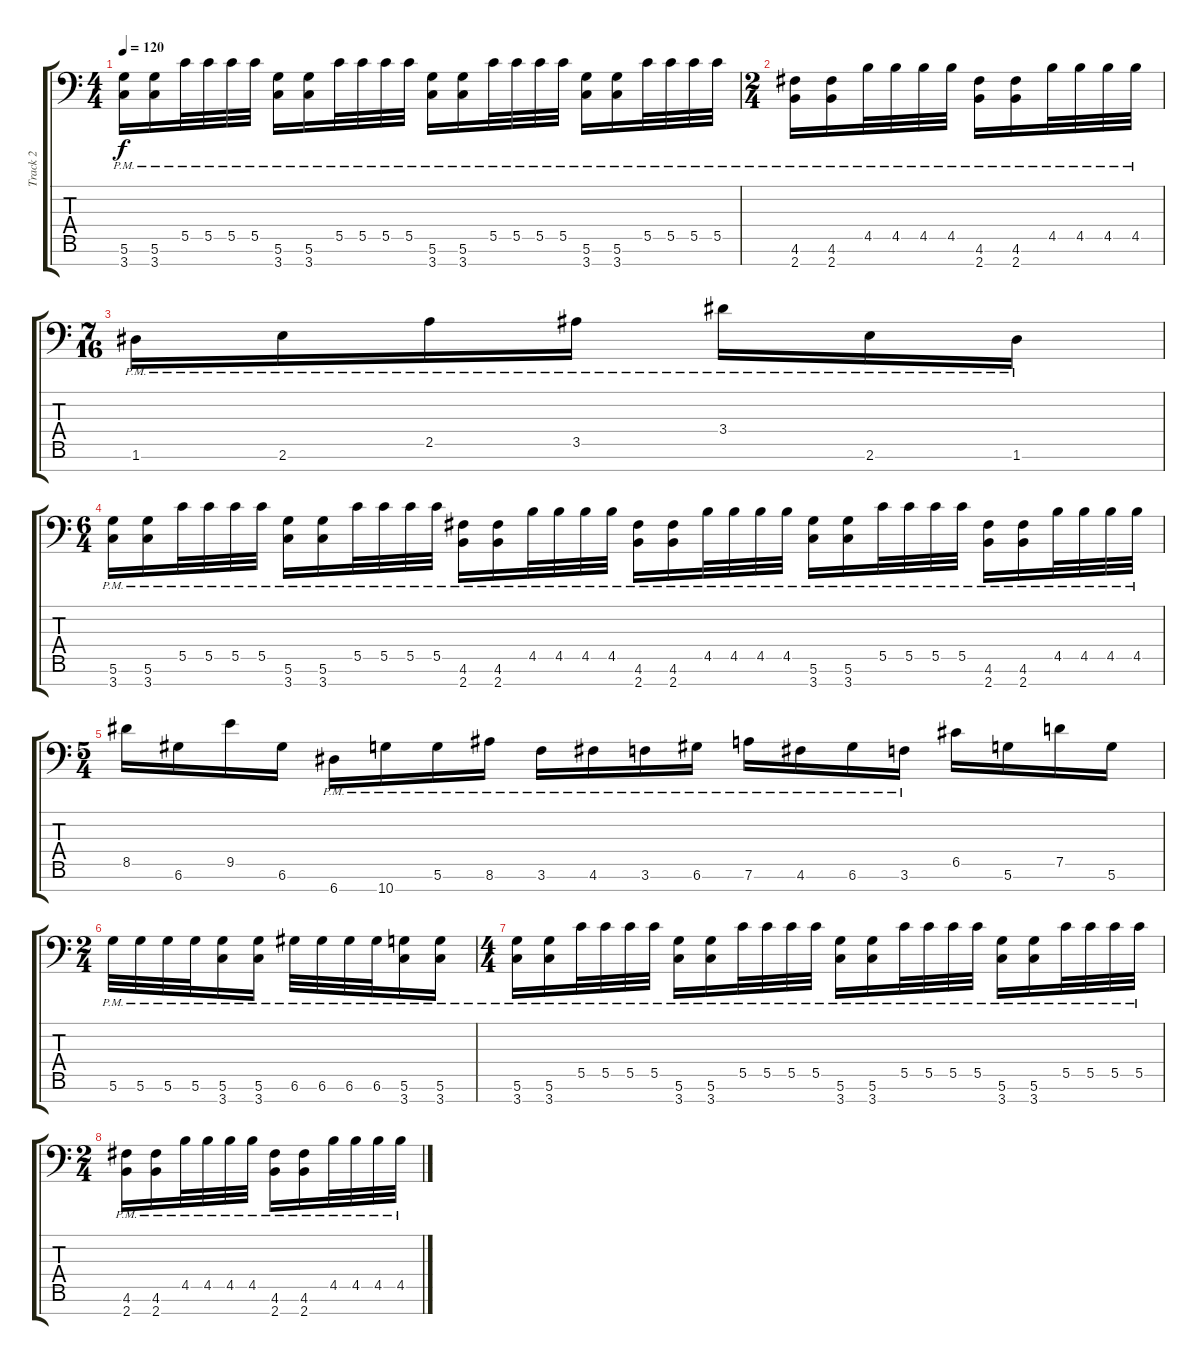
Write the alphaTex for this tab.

\track ("Track 2" "Track 2") {solo instrument distortionguitar}
\staff {score tabs}
\tuning (D4 A3 F3 C3 G2 D2 A1) {hide}
\ts (4 4)
\tempo 120
\clef f4
\ks c
(5.6{pm} 3.7{pm}).16{dy f} (5.6{pm} 3.7{pm}).16 5.5{pm}.32 5.5{pm}.32 5.5{pm}.32 5.5{pm}.32 (5.6{pm} 3.7{pm}).16 (5.6{pm} 3.7{pm}).16 5.5{pm}.32 5.5{pm}.32 5.5{pm}.32 5.5{pm}.32 (5.6{pm} 3.7{pm}).16 (5.6{pm} 3.7{pm}).16 5.5{pm}.32 5.5{pm}.32 5.5{pm}.32 5.5{pm}.32 (5.6{pm} 3.7{pm}).16 (5.6{pm} 3.7{pm}).16 5.5{pm}.32 5.5{pm}.32 5.5{pm}.32 5.5{pm}.32 |
\ts (2 4)
(4.6{pm} 2.7{pm}).16 (4.6{pm} 2.7{pm}).16 4.5{pm}.32 4.5{pm}.32 4.5{pm}.32 4.5{pm}.32 (4.6{pm} 2.7{pm}).16 (4.6{pm} 2.7{pm}).16 4.5{pm}.32 4.5{pm}.32 4.5{pm}.32 4.5{pm}.32 |
\ts (7 16)
1.6{pm}.16 2.6{pm}.16 2.5{pm}.16 3.5{pm}.16 3.4{pm}.16 2.6{pm}.16 1.6{pm}.16 |
\ts (6 4)
(5.6{pm} 3.7{pm}).16 (5.6{pm} 3.7{pm}).16 5.5{pm}.32 5.5{pm}.32 5.5{pm}.32 5.5{pm}.32 (5.6{pm} 3.7{pm}).16 (5.6{pm} 3.7{pm}).16 5.5{pm}.32 5.5{pm}.32 5.5{pm}.32 5.5{pm}.32 (4.6{pm} 2.7{pm}).16 (4.6{pm} 2.7{pm}).16 4.5{pm}.32 4.5{pm}.32 4.5{pm}.32 4.5{pm}.32 (4.6{pm} 2.7{pm}).16 (4.6{pm} 2.7{pm}).16 4.5{pm}.32 4.5{pm}.32 4.5{pm}.32 4.5{pm}.32 (5.6{pm} 3.7{pm}).16 (5.6{pm} 3.7{pm}).16 5.5{pm}.32 5.5{pm}.32 5.5{pm}.32 5.5{pm}.32 (4.6{pm} 2.7{pm}).16 (4.6{pm} 2.7{pm}).16 4.5{pm}.32 4.5{pm}.32 4.5{pm}.32 4.5{pm}.32 |
\ts (5 4)
8.5.16 6.6.16 9.5.16 6.6.16 6.7{pm}.16 10.7{pm}.16 5.6{pm}.16 8.6{pm}.16 3.6{pm}.16 4.6{pm}.16 3.6{pm}.16 6.6{pm}.16 7.6{pm}.16 4.6{pm}.16 6.6{pm}.16 3.6{pm}.16 6.5.16 5.6.16 7.5.16 5.6.16 |
\ts (2 4)
5.6{pm}.32 5.6{pm}.32 5.6{pm}.32 5.6{pm}.32 (5.6{pm} 3.7{pm}).16 (5.6{pm} 3.7{pm}).16 6.6{pm}.32 6.6{pm}.32 6.6{pm}.32 6.6{pm}.32 (5.6{pm} 3.7{pm}).16 (5.6{pm} 3.7{pm}).16 |
\ts (4 4)
(5.6{pm} 3.7{pm}).16 (5.6{pm} 3.7{pm}).16 5.5{pm}.32 5.5{pm}.32 5.5{pm}.32 5.5{pm}.32 (5.6{pm} 3.7{pm}).16 (5.6{pm} 3.7{pm}).16 5.5{pm}.32 5.5{pm}.32 5.5{pm}.32 5.5{pm}.32 (5.6{pm} 3.7{pm}).16 (5.6{pm} 3.7{pm}).16 5.5{pm}.32 5.5{pm}.32 5.5{pm}.32 5.5{pm}.32 (5.6{pm} 3.7{pm}).16 (5.6{pm} 3.7{pm}).16 5.5{pm}.32 5.5{pm}.32 5.5{pm}.32 5.5{pm}.32 |
\ts (2 4)
(4.6{pm} 2.7{pm}).16 (4.6{pm} 2.7{pm}).16 4.5{pm}.32 4.5{pm}.32 4.5{pm}.32 4.5{pm}.32 (4.6{pm} 2.7{pm}).16 (4.6{pm} 2.7{pm}).16 4.5{pm}.32 4.5{pm}.32 4.5{pm}.32 4.5{pm}.32
